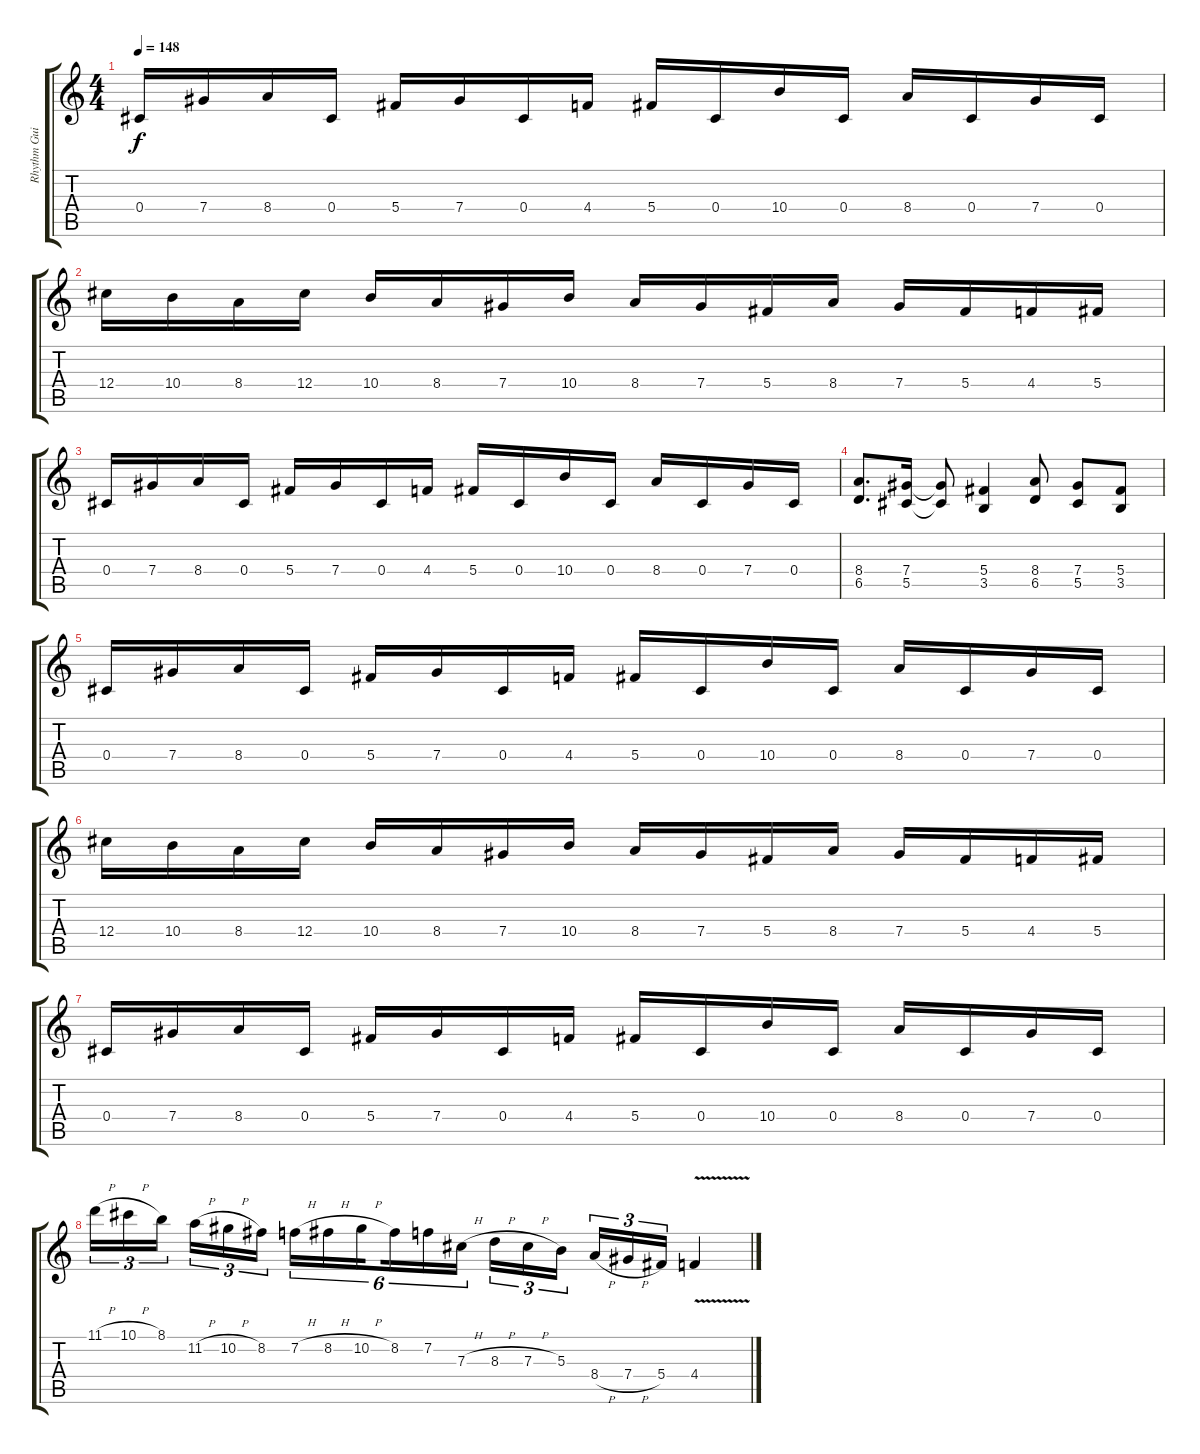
\track ("Rhythm Guitar" "Rhythm Gui") {instrument distortionguitar}
\staff {score tabs}
\tuning (Eb4 Bb3 Gb3 Db3 Ab2 Eb2) {hide}
\ts (4 4)
\tempo 148
\clef g2
\ks c
0.4.16{dy f} 7.4.16 8.4.16 0.4.16 5.4.16 7.4.16 0.4.16 4.4.16 5.4.16 0.4.16 10.4.16 0.4.16 8.4.16 0.4.16 7.4.16 0.4.16 |
12.4.16 10.4.16 8.4.16 12.4.16 10.4.16 8.4.16 7.4.16 10.4.16 8.4.16 7.4.16 5.4.16 8.4.16 7.4.16 5.4.16 4.4.16 5.4.16 |
0.4.16 7.4.16 8.4.16 0.4.16 5.4.16 7.4.16 0.4.16 4.4.16 5.4.16 0.4.16 10.4.16 0.4.16 8.4.16 0.4.16 7.4.16 0.4.16 |
(8.4 6.5).8{d} (7.4 5.5).16 (7.4{t} 5.5{t}).8 (5.4 3.5).4 (8.4 6.5).8 (7.4 5.5).8 (5.4 3.5).8 |
0.4.16 7.4.16 8.4.16 0.4.16 5.4.16 7.4.16 0.4.16 4.4.16 5.4.16 0.4.16 10.4.16 0.4.16 8.4.16 0.4.16 7.4.16 0.4.16 |
12.4.16 10.4.16 8.4.16 12.4.16 10.4.16 8.4.16 7.4.16 10.4.16 8.4.16 7.4.16 5.4.16 8.4.16 7.4.16 5.4.16 4.4.16 5.4.16 |
0.4.16 7.4.16 8.4.16 0.4.16 5.4.16 7.4.16 0.4.16 4.4.16 5.4.16 0.4.16 10.4.16 0.4.16 8.4.16 0.4.16 7.4.16 0.4.16 |
11.1{h}.16{tu (3 2)} 10.1{h}.16{tu (3 2)} 8.1.16{tu (3 2) beam splitsecondary} 11.2{h}.16{tu (3 2)} 10.2{h}.16{tu (3 2)} 8.2.16{tu (3 2)} 7.2{h}.16{tu (6 4)} 8.2{h}.16{tu (6 4)} 10.2{h}.16{tu (6 4) beam splitsecondary} 8.2.16{tu (6 4)} 7.2.16{tu (6 4)} 7.3{h}.16{tu (6 4)} 8.3{h}.16{tu (3 2)} 7.3{h}.16{tu (3 2)} 5.3.16{tu (3 2) beam splitsecondary} 8.4{h}.16{tu (3 2)} 7.4{h}.16{tu (3 2)} 5.4.16{tu (3 2)} 4.4{v}.4
